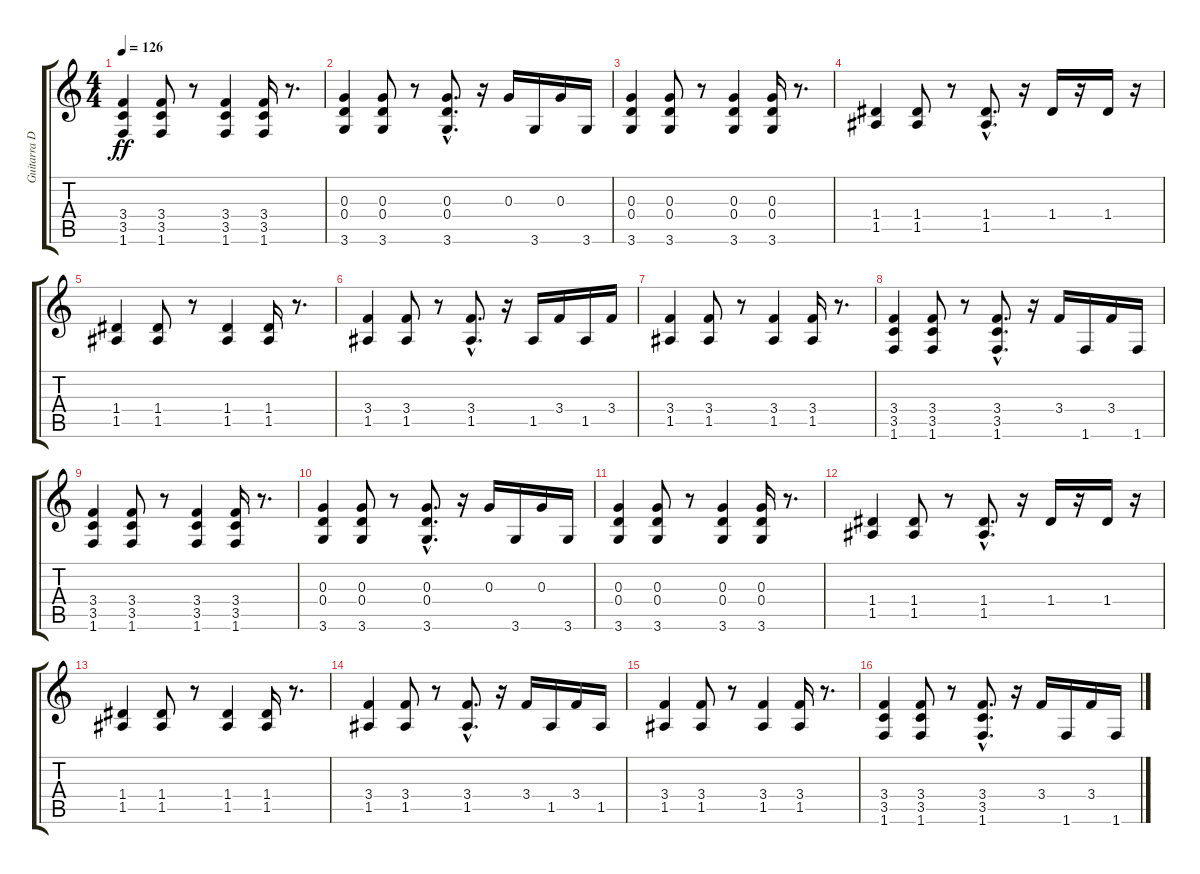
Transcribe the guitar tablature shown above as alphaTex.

\track ("Guitarra Dist. ( Ritmica )" "Guitarra D") {instrument distortionguitar}
\staff {score tabs}
\tuning (E4 B3 G3 D3 A2 E2) {hide}
\ts (4 4)
\tempo 126
\clef g2
\ks c
(3.4 3.5 1.6).4{dy ff} (3.4 3.5 1.6).8 r.8 (3.4 3.5 1.6).4 (3.4 3.5 1.6).16 r.8{d} |
(0.3 0.4 3.6).4 (0.3 0.4 3.6).8 r.8 (0.3{hac} 0.4{hac} 3.6{hac}).8{d} r.16 0.3.16 3.6.16 0.3.16 3.6.16 |
(0.3 0.4 3.6).4 (0.3 0.4 3.6).8 r.8 (0.3 0.4 3.6).4 (0.3 0.4 3.6).16 r.8{d} |
(1.4 1.5).4 (1.4 1.5).8 r.8 (1.4{hac} 1.5{hac}).8{d} r.16 1.4.16 r.16 1.4.16 r.16 |
(1.4 1.5).4 (1.4 1.5).8 r.8 (1.4 1.5).4 (1.4 1.5).16 r.8{d} |
(3.4 1.5).4 (3.4 1.5).8 r.8 (3.4{hac} 1.5{hac}).8{d} r.16 1.5.16 3.4.16 1.5.16 3.4.16 |
(3.4 1.5).4 (3.4 1.5).8 r.8 (3.4 1.5).4 (3.4 1.5).16 r.8{d} |
(3.4 3.5 1.6).4 (3.4 3.5 1.6).8 r.8 (3.4{hac} 3.5{hac} 1.6{hac}).8{d} r.16 3.4.16 1.6.16 3.4.16 1.6.16 |
(3.4 3.5 1.6).4 (3.4 3.5 1.6).8 r.8 (3.4 3.5 1.6).4 (3.4 3.5 1.6).16 r.8{d} |
(0.3 0.4 3.6).4 (0.3 0.4 3.6).8 r.8 (0.3{hac} 0.4{hac} 3.6{hac}).8{d} r.16 0.3.16 3.6.16 0.3.16 3.6.16 |
(0.3 0.4 3.6).4 (0.3 0.4 3.6).8 r.8 (0.3 0.4 3.6).4 (0.3 0.4 3.6).16 r.8{d} |
(1.4 1.5).4 (1.4 1.5).8 r.8 (1.4{hac} 1.5{hac}).8{d} r.16 1.4.16 r.16 1.4.16 r.16 |
(1.4 1.5).4 (1.4 1.5).8 r.8 (1.4 1.5).4 (1.4 1.5).16 r.8{d} |
(3.4 1.5).4 (3.4 1.5).8 r.8 (3.4{hac} 1.5{hac}).8{d} r.16 3.4.16 1.5.16 3.4.16 1.5.16 |
(3.4 1.5).4 (3.4 1.5).8 r.8 (3.4 1.5).4 (3.4 1.5).16 r.8{d} |
(3.4 3.5 1.6).4 (3.4 3.5 1.6).8 r.8 (3.4{hac} 3.5{hac} 1.6{hac}).8{d} r.16 3.4.16 1.6.16 3.4.16 1.6.16
